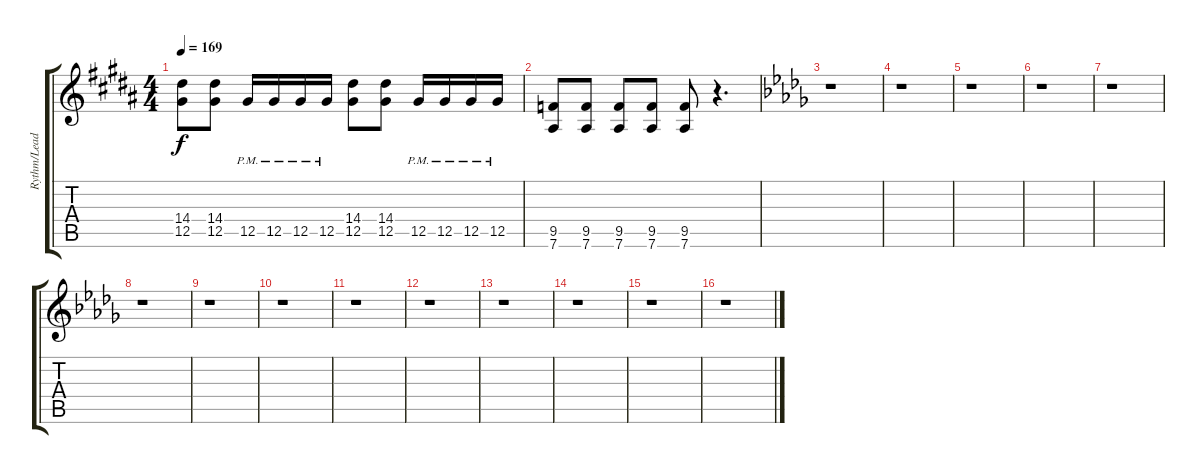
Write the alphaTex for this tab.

\track ("Rythm/Lead 2" "Rythm/Lead") {instrument distortionguitar}
\staff {score tabs}
\tuning (Eb4 Bb3 Gb3 Db3 Ab2 Eb2) {hide}
\ts (4 4)
\tempo 169
\clef g2
\ks b
(14.4 12.5).8{dy f} (14.4 12.5).8 12.5{pm}.16 12.5{pm}.16 12.5{pm}.16 12.5{pm}.16 (14.4 12.5).8 (14.4 12.5).8 12.5{pm}.16 12.5{pm}.16 12.5{pm}.16 12.5{pm}.16 |
(9.5 7.6).8 (9.5 7.6).8 (9.5 7.6).8 (9.5 7.6).8 (9.5 7.6).8 r.4{d} |
\ks db
r.1 |
r.1 |
r.1 |
r.1 |
r.1 |
r.1 |
r.1 |
r.1 |
r.1 |
r.1 |
r.1 |
r.1 |
r.1 |
r.1
